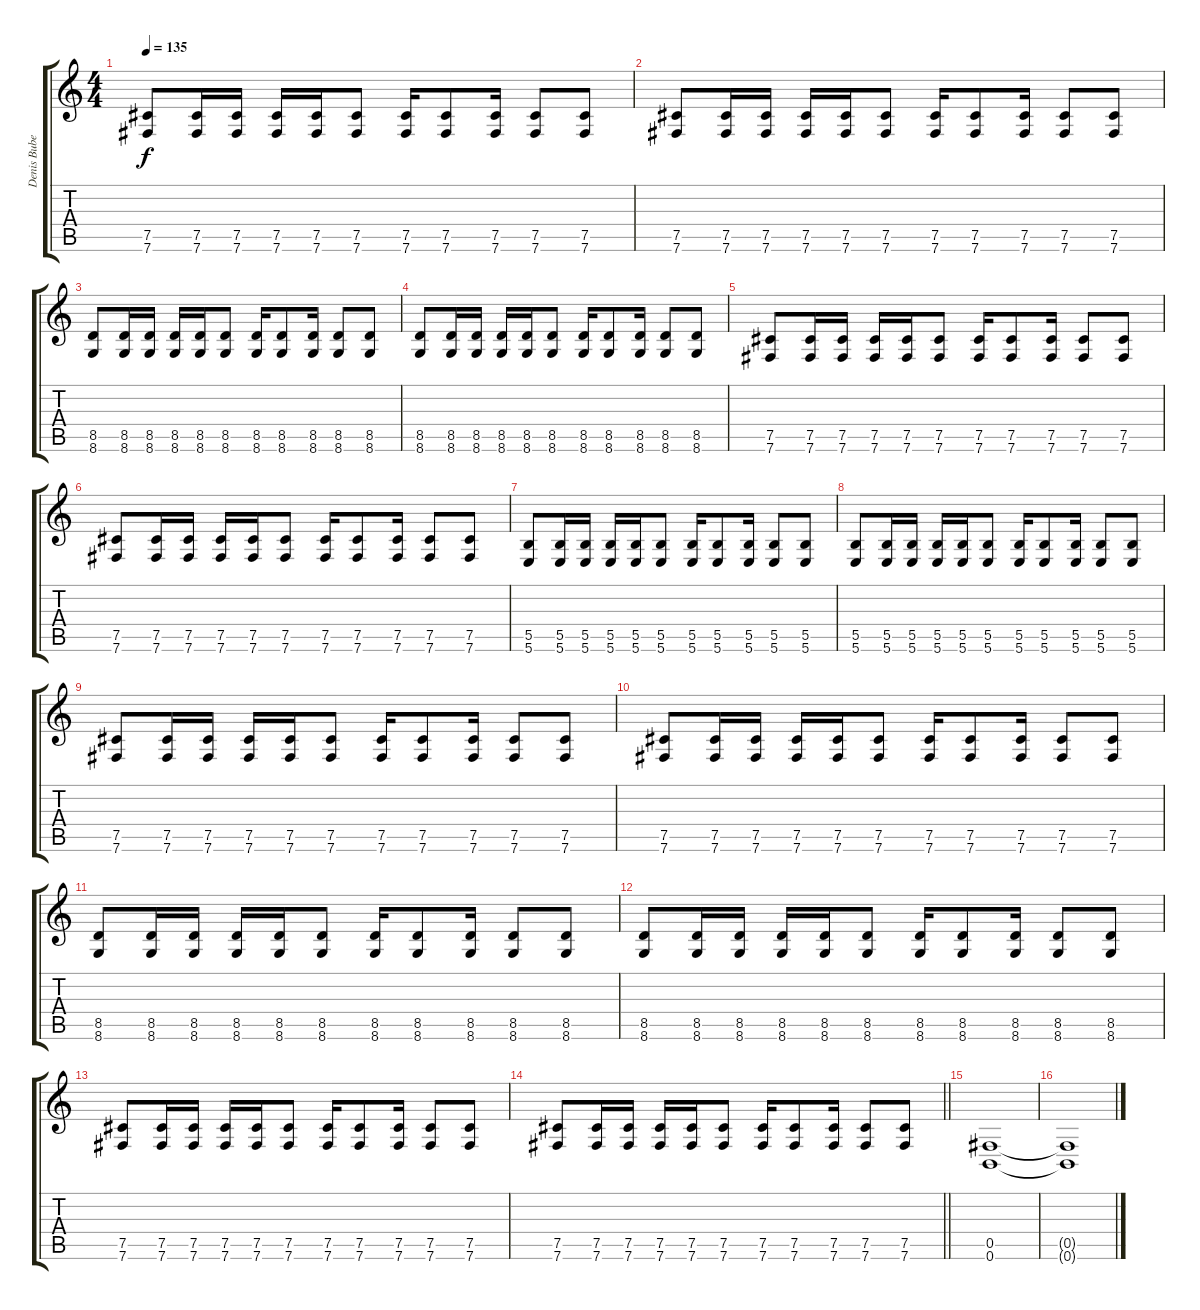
\track ("Denis Bubel " "Denis Bube") {instrument distortionguitar}
\staff {score tabs}
\tuning (Db4 Ab3 E3 B2 Gb2 B1) {hide}
\ts (4 4)
\tempo 135
\clef g2
\ks c
(7.5 7.6).8{dy f} (7.5 7.6).16 (7.5 7.6).16 (7.5 7.6).16 (7.5 7.6).16 (7.5 7.6).8 (7.5 7.6).16 (7.5 7.6).8 (7.5 7.6).16 (7.5 7.6).8 (7.5 7.6).8 |
(7.5 7.6).8 (7.5 7.6).16 (7.5 7.6).16 (7.5 7.6).16 (7.5 7.6).16 (7.5 7.6).8 (7.5 7.6).16 (7.5 7.6).8 (7.5 7.6).16 (7.5 7.6).8 (7.5 7.6).8 |
(8.5 8.6).8 (8.5 8.6).16 (8.5 8.6).16 (8.5 8.6).16 (8.5 8.6).16 (8.5 8.6).8 (8.5 8.6).16 (8.5 8.6).8 (8.5 8.6).16 (8.5 8.6).8 (8.5 8.6).8 |
(8.5 8.6).8 (8.5 8.6).16 (8.5 8.6).16 (8.5 8.6).16 (8.5 8.6).16 (8.5 8.6).8 (8.5 8.6).16 (8.5 8.6).8 (8.5 8.6).16 (8.5 8.6).8 (8.5 8.6).8 |
(7.5 7.6).8 (7.5 7.6).16 (7.5 7.6).16 (7.5 7.6).16 (7.5 7.6).16 (7.5 7.6).8 (7.5 7.6).16 (7.5 7.6).8 (7.5 7.6).16 (7.5 7.6).8 (7.5 7.6).8 |
(7.5 7.6).8 (7.5 7.6).16 (7.5 7.6).16 (7.5 7.6).16 (7.5 7.6).16 (7.5 7.6).8 (7.5 7.6).16 (7.5 7.6).8 (7.5 7.6).16 (7.5 7.6).8 (7.5 7.6).8 |
(5.5 5.6).8 (5.5 5.6).16 (5.5 5.6).16 (5.5 5.6).16 (5.5 5.6).16 (5.5 5.6).8 (5.5 5.6).16 (5.5 5.6).8 (5.5 5.6).16 (5.5 5.6).8 (5.5 5.6).8 |
(5.5 5.6).8 (5.5 5.6).16 (5.5 5.6).16 (5.5 5.6).16 (5.5 5.6).16 (5.5 5.6).8 (5.5 5.6).16 (5.5 5.6).8 (5.5 5.6).16 (5.5 5.6).8 (5.5 5.6).8 |
(7.5 7.6).8 (7.5 7.6).16 (7.5 7.6).16 (7.5 7.6).16 (7.5 7.6).16 (7.5 7.6).8 (7.5 7.6).16 (7.5 7.6).8 (7.5 7.6).16 (7.5 7.6).8 (7.5 7.6).8 |
(7.5 7.6).8 (7.5 7.6).16 (7.5 7.6).16 (7.5 7.6).16 (7.5 7.6).16 (7.5 7.6).8 (7.5 7.6).16 (7.5 7.6).8 (7.5 7.6).16 (7.5 7.6).8 (7.5 7.6).8 |
(8.5 8.6).8 (8.5 8.6).16 (8.5 8.6).16 (8.5 8.6).16 (8.5 8.6).16 (8.5 8.6).8 (8.5 8.6).16 (8.5 8.6).8 (8.5 8.6).16 (8.5 8.6).8 (8.5 8.6).8 |
(8.5 8.6).8 (8.5 8.6).16 (8.5 8.6).16 (8.5 8.6).16 (8.5 8.6).16 (8.5 8.6).8 (8.5 8.6).16 (8.5 8.6).8 (8.5 8.6).16 (8.5 8.6).8 (8.5 8.6).8 |
(7.5 7.6).8 (7.5 7.6).16 (7.5 7.6).16 (7.5 7.6).16 (7.5 7.6).16 (7.5 7.6).8 (7.5 7.6).16 (7.5 7.6).8 (7.5 7.6).16 (7.5 7.6).8 (7.5 7.6).8 |
\barLineRight lightlight
(7.5 7.6).8 (7.5 7.6).16 (7.5 7.6).16 (7.5 7.6).16 (7.5 7.6).16 (7.5 7.6).8 (7.5 7.6).16 (7.5 7.6).8 (7.5 7.6).16 (7.5 7.6).8 (7.5 7.6).8 |
(0.5 0.6).1{volume 0} |
(0.5{t} 0.6{t}).1
